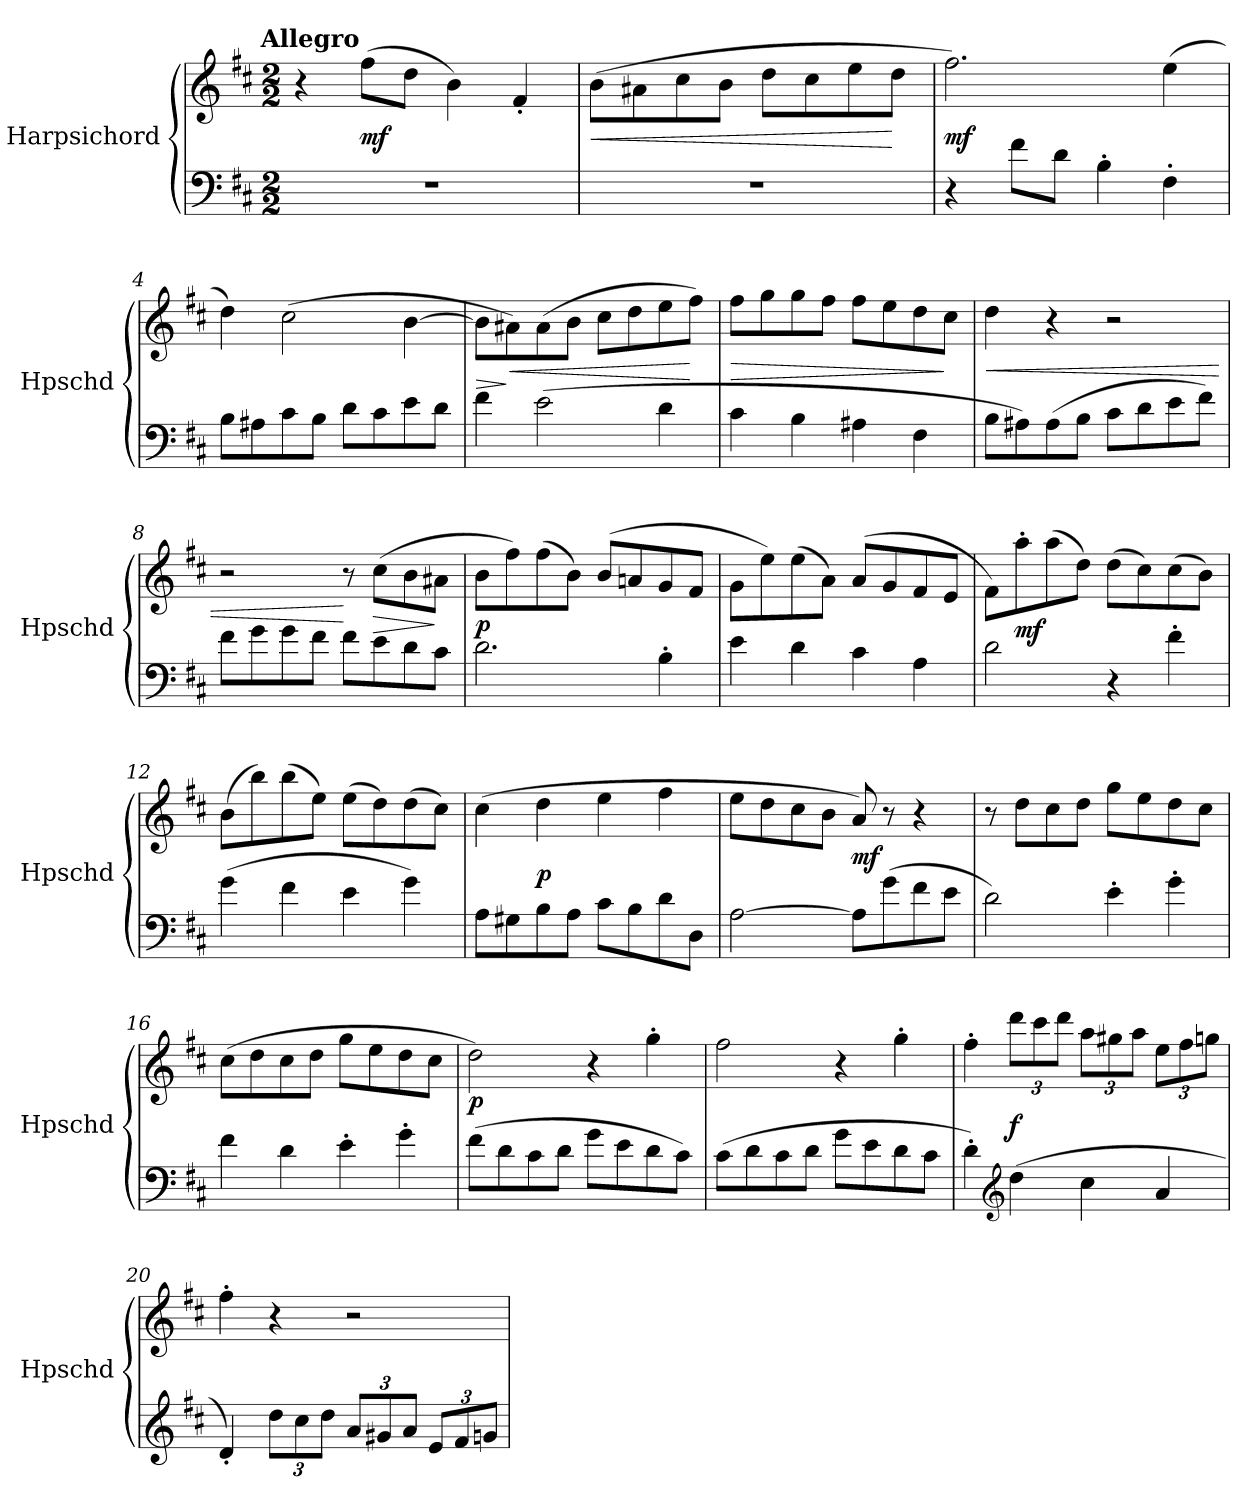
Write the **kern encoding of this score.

**kern	**kern	**dynam
*part1	*part1	*part1
*staff2	*staff1	*staff1/2
*I"Harpsichord	*	*
*I'Hpschd	*	*
*clefF4	*clefG2	*
*k[f#c#]	*k[f#c#]	*
*b:	*b:	*
!!LO:TX:omd:t=Allegro
*M2/2	*M2/2	*
*MM208	*MM208	*
=1	=1	=1
1r	4r	.
.	(8ff#\L	mf
.	8dd\J	.
.	4b\)	.
.	4f#'/	.
=2	=2	=2
1r	(8b\L	<
.	8a#X\	.
.	8cc#\	.
.	8b\J	.
.	8dd\L	.
.	8cc#\	.
.	8ee\	.
.	8dd\J	[
=3	=3	=3
4r	2.ff#\)	mf
8f#\L	.	.
8d\J	.	.
4B'\	.	.
4F#'\	(4ee\	.
=4	=4	=4
8B\L	4dd\)	.
8A#X\	.	.
8c#\	(2cc#\	.
8B\J	.	.
8d\L	.	.
8c#\	.	.
8e\	[4b\	.
8d\J	.	.
=5	=5	=5
4f#\	8b\L]	>
.	8a#X\)	] <
(2e\	(8a#\	.
.	8b\J	.
.	8cc#\L	.
.	8dd\	.
4d\	8ee\	.
.	8ff#\J)	[
=6	=6	=6
4c#\	8ff#\L	>
.	8gg\	.
4B\	8gg\	.
.	8ff#\J	.
4A#X\	8ff#\L	.
.	8ee\	.
4F#\	8dd\	.
.	8cc#\J	]
=7	=7	=7
8B\L	4dd\	<
8A#X\)	.	.
(8A#\	4r	.
8B\J	.	.
8c#\L	2r	.
8d\	.	.
8e\	.	.
8f#\J)	.	.
=8	=8	=8
8f#\L	2r	.
8g\	.	.
8g\	.	.
8f#\J	.	.
8f#\L	8r	[
8e\	(8cc#\L	>
8d\	8b\	.
8c#\J	8a#X\J	]
=9	=9	=9
2.d\	8b\L	p
.	8ff#\)	.
.	(8ff#\	.
.	8b\J)	.
.	(8b/L	.
.	8an/	.
4B'\	8g/	.
.	8f#/J	.
=10	=10	=10
4e\	8g\L	.
.	8ee\)	.
4d\	(8ee\	.
.	8a\J)	.
4c#\	(8a/L	.
.	8g/	.
4A\	8f#/	.
.	8e/J	.
=11	=11	=11
2d\	8f#\L)	.
.	8aa'\	mf
.	(8aa\	.
.	8dd\J)	.
4r	(8dd\L	.
.	8cc#\)	.
4f#'\	(8cc#\	.
.	8b\J)	.
=12	=12	=12
(4g\	(8b\L	.
.	8bb\)	.
4f#\	(8bb\	.
.	8ee\J)	.
4e\	(8ee\L	.
.	8dd\)	.
4g\)	(8dd\	.
.	8cc#\J)	.
=13	=13	=13
8A\L	(4cc#\	.
8G#X\	.	.
8B\	4dd\	p
8A\J	.	.
8c#\L	4ee\	.
8B\	.	.
8d\	4ff#\	.
8D\J	.	.
=14	=14	=14
[2A\	8ee\L	.
.	8dd\	.
.	8cc#\	.
.	8b\J	.
8A\L]	8a/)	mf
(8g\	8r	.
8f#\	4r	.
8e\J	.	.
=15	=15	=15
2d\)	8r	.
.	8dd\L	.
.	8cc#\	.
.	8dd\J	.
4e'\	8gg\L	.
.	8ee\	.
4g'\	8dd\	.
.	8cc#\J	.
=16	=16	=16
4f#\	(8cc#\L	.
.	8dd\	.
4d\	8cc#\	.
.	8dd\J	.
4e'\	8gg\L	.
.	8ee\	.
4g'\	8dd\	.
.	8cc#\J	.
=17	=17	=17
(8f#\L	2dd\)	p
8d\	.	.
8c#\	.	.
8d\J	.	.
8g\L	4r	.
8e\	.	.
8d\	4gg'\	.
8c#\J)	.	.
=18	=18	=18
(8c#\L	2ff#\	.
8d\	.	.
8c#\	.	.
8d\J	.	.
8g\L	4r	.
8e\	.	.
8d\	4gg'\	.
8c#\J	.	.
=19	=19	=19
4d'\)	4ff#'\	.
*clefG2	*	*
(4dd\	12ddd\L	f
.	12ccc#\	.
.	12ddd\J	.
4cc#\	12aa\L	.
.	12gg#X\	.
.	12aa\J	.
4a/	12ee\L	.
.	12ff#\	.
.	12ggn\J	.
=20	=20	=20
4d'/)	4ff#'\	.
12dd\L	4r	.
12cc#\	.	.
12dd\J	.	.
12a/L	2r	.
12g#X/	.	.
12a/J	.	.
12e/L	.	.
12f#/	.	.
12gn/J	.	.
=	=	=
*-	*-	*-
